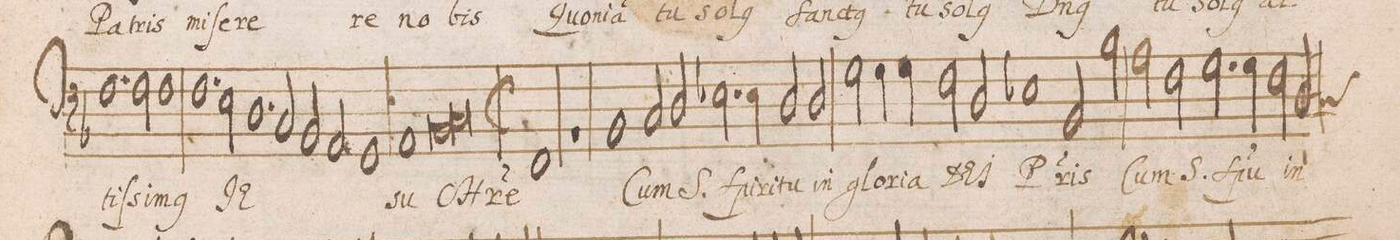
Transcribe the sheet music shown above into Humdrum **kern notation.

**kern	**text
*I"BASVS	*
*clefF4	*
*k[b-]	*
*met(C|)	*
*M3/1	*
=59-	=59-
1.F	-tiſ-
2F\	-si-
1F	-m(us)
=60-	=60-
1.F	JE-
2E\	.
1.D	.
=61-	=61-
2C/	.
2BB-/	.
2AA/	.
1GG	.
=62-	=62-
1AA	-su
*lig	*
1BB-	CHri-
1C	.
*Xlig	*
=63-	=63-
*M2/1	*
*met(C|)	*
1FF	-(ste)
1r	.
=64-	=64-
1BB-	Cum
2C/	S(an-
2D/	-cto)
=65-	=65-
2.E-X\	Spi-
4E-\	-ri-
2D/	-tu
2D/	in
=66-	=66-
2G\	glo-
4G\	-ri-
4G\	-a
2F\	DE-
2D/	-I
=67-	=67-
1E-X	P(a-
2BB-/	-t)ris
2B-\	Cum
=68-	=68-
2A\	S(an-
2F\	-cto)
2.G\	S(pi-
4G\	-ri)-
=69-	=69-
2F\	-tu
2D/	in
*custos:C	*
*-	*-
